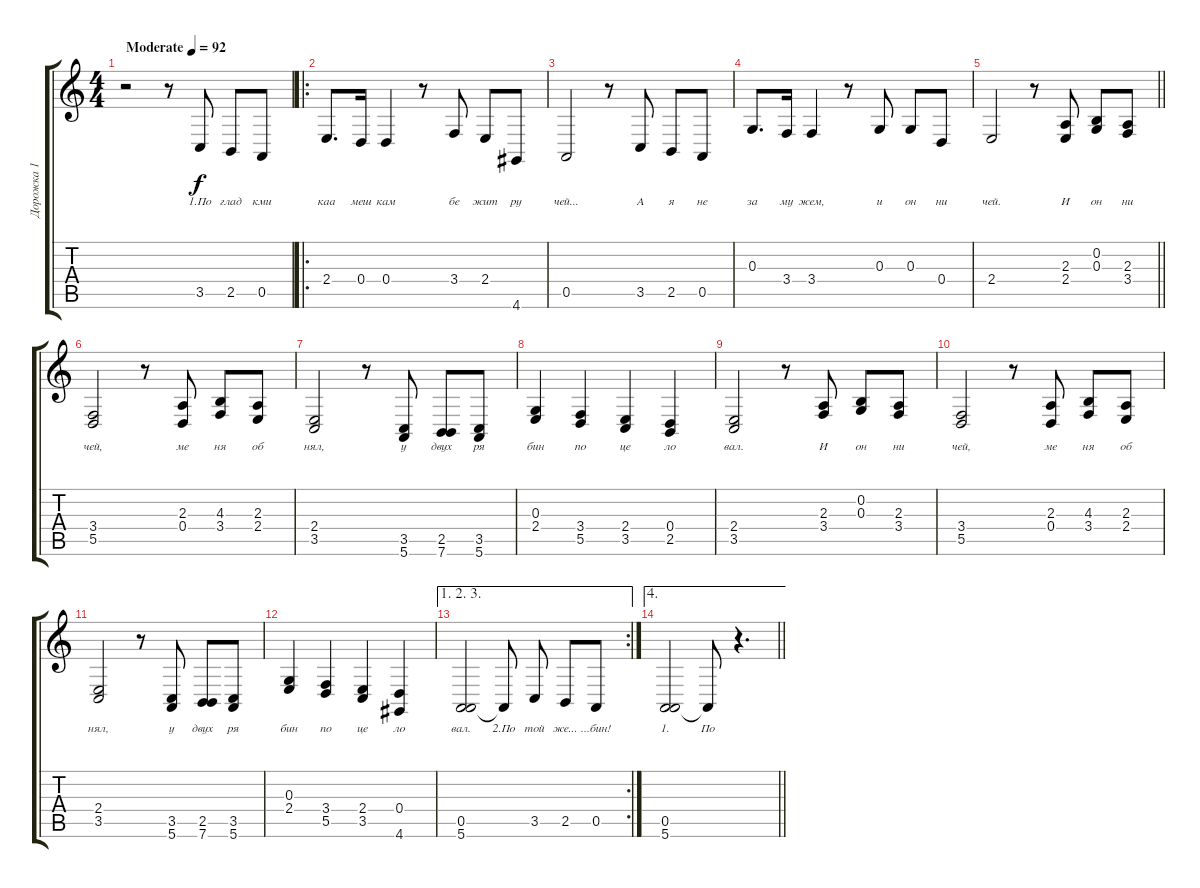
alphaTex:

\track ("Дорожка 1" "Дорожка 1") {instrument piccolo}
\staff {score tabs}
\tuning (E4 B3 G3 D3 A2 E2) {hide}
\ts (4 4)
\tempo (92 "Moderate")
\clef g2
\ks c
r.2{dy f instrument piccolo} r.8 3.5.8{lyrics (0 "1.По") lyrics (1 "") lyrics (2 "") lyrics (3 "") lyrics (4 "")} 2.5.8{lyrics (0 "глад") lyrics (1 "") lyrics (2 "") lyrics (3 "") lyrics (4 "")} 0.5.8{lyrics (0 "кми") lyrics (1 "") lyrics (2 "") lyrics (3 "") lyrics (4 "")} |
\ro
2.4.8{d lyrics (0 "каа") lyrics (1 "") lyrics (2 "") lyrics (3 "") lyrics (4 "")} 0.4.16{lyrics (0 "меш") lyrics (1 "") lyrics (2 "") lyrics (3 "") lyrics (4 "")} 0.4.4{lyrics (0 "кам") lyrics (1 "") lyrics (2 "") lyrics (3 "") lyrics (4 "")} r.8 3.4.8{lyrics (0 "бе") lyrics (1 "") lyrics (2 "") lyrics (3 "") lyrics (4 "")} 2.4.8{lyrics (0 "жит") lyrics (1 "") lyrics (2 "") lyrics (3 "") lyrics (4 "")} 4.6.8{lyrics (0 "ру") lyrics (1 "") lyrics (2 "") lyrics (3 "") lyrics (4 "")} |
0.5.2{lyrics (0 "чей...") lyrics (1 "") lyrics (2 "") lyrics (3 "") lyrics (4 "")} r.8 3.5.8{lyrics (0 "А") lyrics (1 "") lyrics (2 "") lyrics (3 "") lyrics (4 "")} 2.5.8{lyrics (0 "я") lyrics (1 "") lyrics (2 "") lyrics (3 "") lyrics (4 "")} 0.5.8{lyrics (0 "не") lyrics (1 "") lyrics (2 "") lyrics (3 "") lyrics (4 "")} |
0.3.8{d lyrics (0 "за") lyrics (1 "") lyrics (2 "") lyrics (3 "") lyrics (4 "")} 3.4.16{lyrics (0 "му") lyrics (1 "") lyrics (2 "") lyrics (3 "") lyrics (4 "")} 3.4.4{lyrics (0 "жем,") lyrics (1 "") lyrics (2 "") lyrics (3 "") lyrics (4 "")} r.8 0.3.8{lyrics (0 "и") lyrics (1 "") lyrics (2 "") lyrics (3 "") lyrics (4 "")} 0.3.8{lyrics (0 "он") lyrics (1 "") lyrics (2 "") lyrics (3 "") lyrics (4 "")} 0.4.8{lyrics (0 "ни") lyrics (1 "") lyrics (2 "") lyrics (3 "") lyrics (4 "")} |
\barLineRight lightlight
2.4.2{lyrics (0 "чей.") lyrics (1 "") lyrics (2 "") lyrics (3 "") lyrics (4 "")} r.8 (2.3 2.4).8{lyrics (0 "И") lyrics (1 "") lyrics (2 "") lyrics (3 "") lyrics (4 "")} (0.2 0.3).8{lyrics (0 "он") lyrics (1 "") lyrics (2 "") lyrics (3 "") lyrics (4 "")} (2.3 3.4).8{lyrics (0 "ни") lyrics (1 "") lyrics (2 "") lyrics (3 "") lyrics (4 "")} |
(3.4 5.5).2{lyrics (0 "чей,") lyrics (1 "") lyrics (2 "") lyrics (3 "") lyrics (4 "")} r.8 (2.3 0.4).8{lyrics (0 "ме") lyrics (1 "") lyrics (2 "") lyrics (3 "") lyrics (4 "")} (4.3 3.4).8{lyrics (0 "ня") lyrics (1 "") lyrics (2 "") lyrics (3 "") lyrics (4 "")} (2.3 2.4).8{lyrics (0 "об") lyrics (1 "") lyrics (2 "") lyrics (3 "") lyrics (4 "")} |
(2.4 3.5).2{lyrics (0 "нял,") lyrics (1 "") lyrics (2 "") lyrics (3 "") lyrics (4 "")} r.8 (3.5 5.6).8{lyrics (0 "у") lyrics (1 "") lyrics (2 "") lyrics (3 "") lyrics (4 "")} (2.5 7.6).8{lyrics (0 "двух") lyrics (1 "") lyrics (2 "") lyrics (3 "") lyrics (4 "")} (3.5 5.6).8{lyrics (0 "ря") lyrics (1 "") lyrics (2 "") lyrics (3 "") lyrics (4 "")} |
(0.3 2.4).4{lyrics (0 "бин") lyrics (1 "") lyrics (2 "") lyrics (3 "") lyrics (4 "")} (3.4 5.5).4{lyrics (0 "по") lyrics (1 "") lyrics (2 "") lyrics (3 "") lyrics (4 "")} (2.4 3.5).4{lyrics (0 "це") lyrics (1 "") lyrics (2 "") lyrics (3 "") lyrics (4 "")} (0.4 2.5).4{lyrics (0 "ло") lyrics (1 "") lyrics (2 "") lyrics (3 "") lyrics (4 "")} |
(2.4 3.5).2{lyrics (0 "вал.") lyrics (1 "") lyrics (2 "") lyrics (3 "") lyrics (4 "")} r.8 (2.3 3.4).8{lyrics (0 "И") lyrics (1 "") lyrics (2 "") lyrics (3 "") lyrics (4 "")} (0.2 0.3).8{lyrics (0 "он") lyrics (1 "") lyrics (2 "") lyrics (3 "") lyrics (4 "")} (2.3 3.4).8{lyrics (0 "ни") lyrics (1 "") lyrics (2 "") lyrics (3 "") lyrics (4 "")} |
(3.4 5.5).2{lyrics (0 "чей,") lyrics (1 "") lyrics (2 "") lyrics (3 "") lyrics (4 "")} r.8 (2.3 0.4).8{lyrics (0 "ме") lyrics (1 "") lyrics (2 "") lyrics (3 "") lyrics (4 "")} (4.3 3.4).8{lyrics (0 "ня") lyrics (1 "") lyrics (2 "") lyrics (3 "") lyrics (4 "")} (2.3 2.4).8{lyrics (0 "об") lyrics (1 "") lyrics (2 "") lyrics (3 "") lyrics (4 "")} |
(2.4 3.5).2{lyrics (0 "нял,") lyrics (1 "") lyrics (2 "") lyrics (3 "") lyrics (4 "")} r.8 (3.5 5.6).8{lyrics (0 "у") lyrics (1 "") lyrics (2 "") lyrics (3 "") lyrics (4 "")} (2.5 7.6).8{lyrics (0 "двух") lyrics (1 "") lyrics (2 "") lyrics (3 "") lyrics (4 "")} (3.5 5.6).8{lyrics (0 "ря") lyrics (1 "") lyrics (2 "") lyrics (3 "") lyrics (4 "")} |
(0.3 2.4).4{lyrics (0 "бин") lyrics (1 "") lyrics (2 "") lyrics (3 "") lyrics (4 "")} (3.4 5.5).4{lyrics (0 "по") lyrics (1 "") lyrics (2 "") lyrics (3 "") lyrics (4 "")} (2.4 3.5).4{lyrics (0 "це") lyrics (1 "") lyrics (2 "") lyrics (3 "") lyrics (4 "")} (0.4 4.6).4{lyrics (0 "ло") lyrics (1 "") lyrics (2 "") lyrics (3 "") lyrics (4 "")} |
\ae (1 2 3)
\rc 2
(0.5 5.6).2{lyrics (0 "вал.") lyrics (1 "") lyrics (2 "") lyrics (3 "") lyrics (4 "")} 5.6{t}.8{lyrics (0 "2.По") lyrics (1 "") lyrics (2 "") lyrics (3 "") lyrics (4 "") beam split} 3.5.8{lyrics (0 "той") lyrics (1 "") lyrics (2 "") lyrics (3 "") lyrics (4 "")} 2.5.8{lyrics (0 "же...") lyrics (1 "") lyrics (2 "") lyrics (3 "") lyrics (4 "")} 0.5.8{lyrics (0 "...бин!") lyrics (1 "") lyrics (2 "") lyrics (3 "") lyrics (4 "")} |
\ae 4
\barLineRight lightlight
(0.5 5.6).2{lyrics (0 "1.") lyrics (1 "") lyrics (2 "") lyrics (3 "") lyrics (4 "")} 5.6{t}.8{lyrics (0 "По") lyrics (1 "") lyrics (2 "") lyrics (3 "") lyrics (4 "")} r.4{d}
